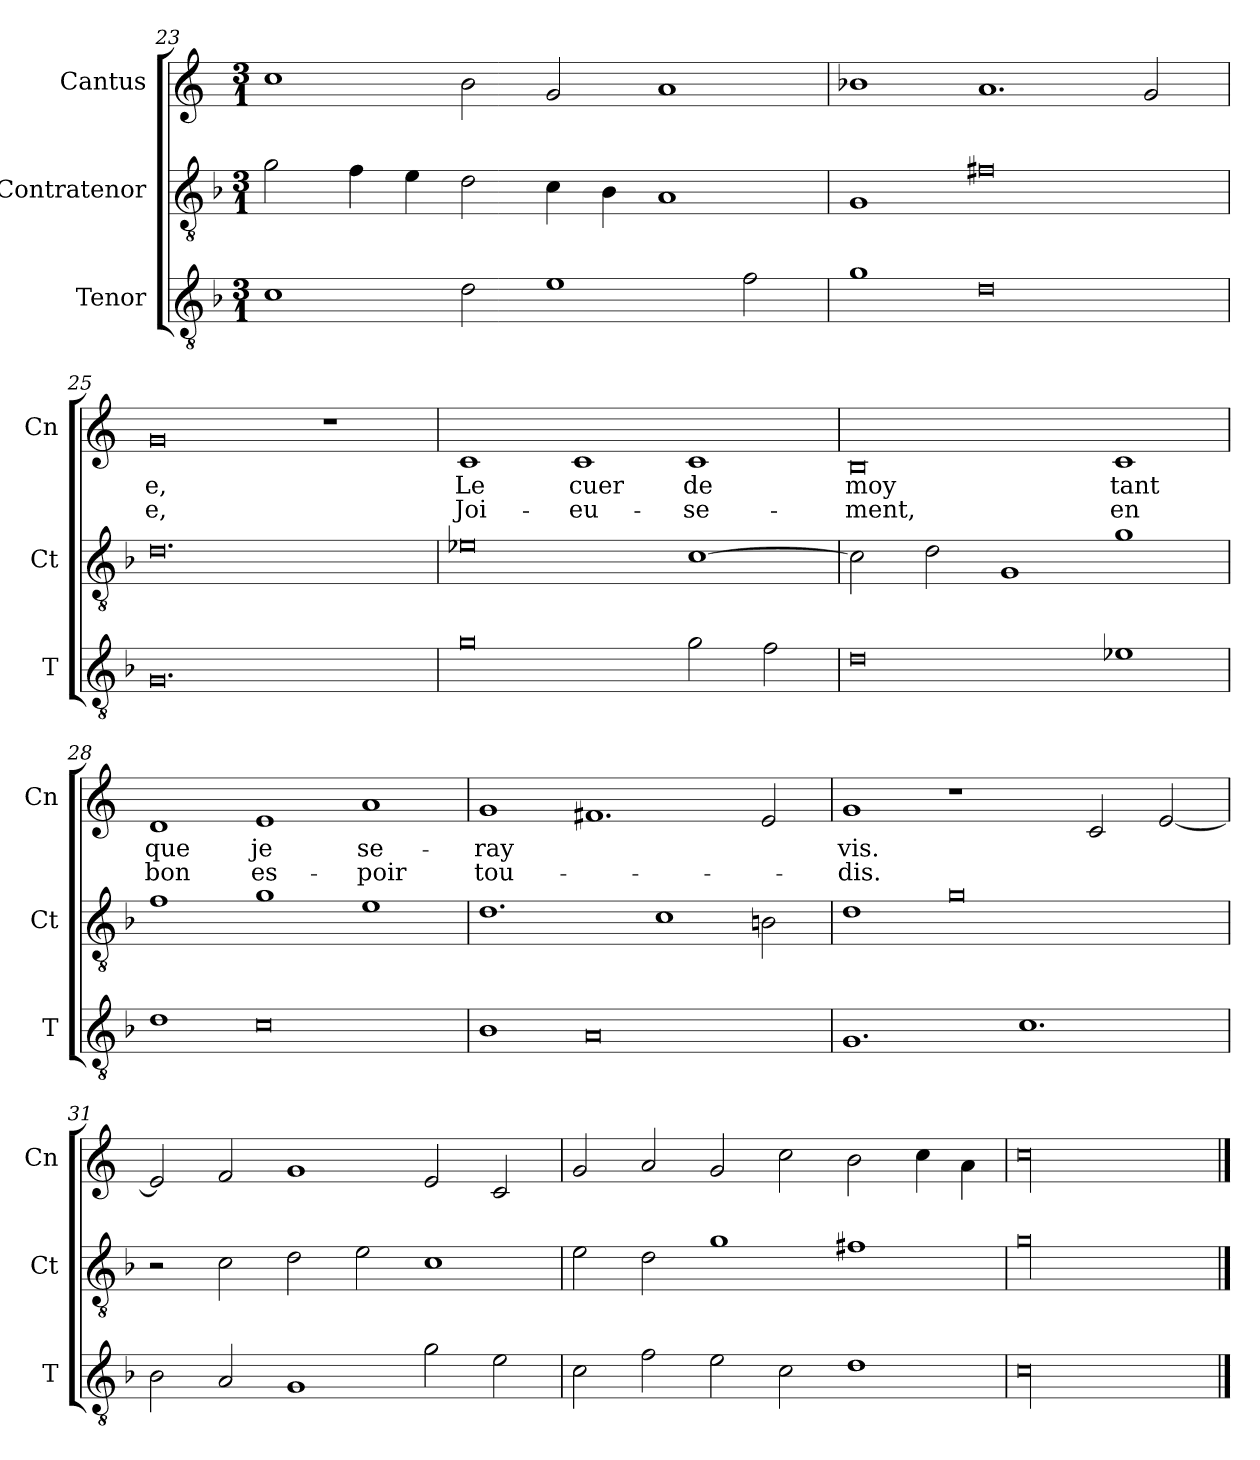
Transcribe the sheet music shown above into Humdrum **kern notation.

**kern	**kern	**kern	**text	**text
*part3	*part2	*part1	*part1	*part1
*staff3	*staff2	*staff1	*staff1	*staff1
*I"Tenor	*I"Contratenor	*I"Cantus	*	*
*I'T	*I'Ct	*I'Cn	*	*
*clefGv2	*clefGv2	*clefG2	*	*
*k[b-]	*k[b-]	*k[]	*	*
*M3/1	*M3/1	*M3/1	*	*
=23	=23	=23	=23	=23
1c	2g\	1cc	.	.
.	4f\	.	.	.
.	4e\	.	.	.
2d\	2d\	2b\	.	.
1e	4c\	2g/	.	.
.	4B-\	.	.	.
.	1A	1a	.	.
2f\	.	.	.	.
=24	=24	=24	=24	=24
1g	1G	1b-X	.	.
0d	0f#X	1.a	.	.
.	.	2g/	.	.
=25	=25	=25	=25	=25
0.G	0.d	0g	-e,	-e,
.	.	1r	.	.
=26	=26	=26	=26	=26
0g	0e-X	1c	Le	Joi-
.	.	1c	cuer	-eu-
2g\	[1c	1c	de	-se-
2f\	.	.	.	.
=27	=27	=27	=27	=27
0d	2c\]	0B	moy	-ment,
.	2d\	.	.	.
.	1G	.	.	.
1e-X	1g	1c	tant	en
=28	=28	=28	=28	=28
1d	1f	1d	que	bon
0c	1g	1e	je	es-
.	1e	1a	se-	-poir
=29	=29	=29	=29	=29
1B-	1.d	1g	-ray	tou-
0A	.	1.f#X	.	.
.	1c	.	.	.
.	2Bn\	2e/	.	.
=30	=30	=30	=30	=30
1.G	1d	1g	vis.	-dis.
.	0g	1r	.	.
1.c	.	.	.	.
.	.	2c/	.	.
.	.	[2e/	.	.
=31	=31	=31	=31	=31
2B-\	2r	2e/]	.	.
2A/	2c\	2f/	.	.
1G	2d\	1g	.	.
.	2e\	.	.	.
2g\	1c	2e/	.	.
2e\	.	2c/	.	.
=32	=32	=32	=32	=32
2c\	2e\	2g/	.	.
2f\	2d\	2a/	.	.
2e\	1g	2g/	.	.
2c\	.	2cc\	.	.
1d	1f#X	2b\	.	.
.	.	4cc\	.	.
.	.	4a\	.	.
=33	=33	=33	=33	=33
!LO:N:vis=00	!LO:N:vis=00	!LO:N:vis=00	!	!
0.c	0.g	0.cc	.	.
==	==	==	==	==
*-	*-	*-	*-	*-
